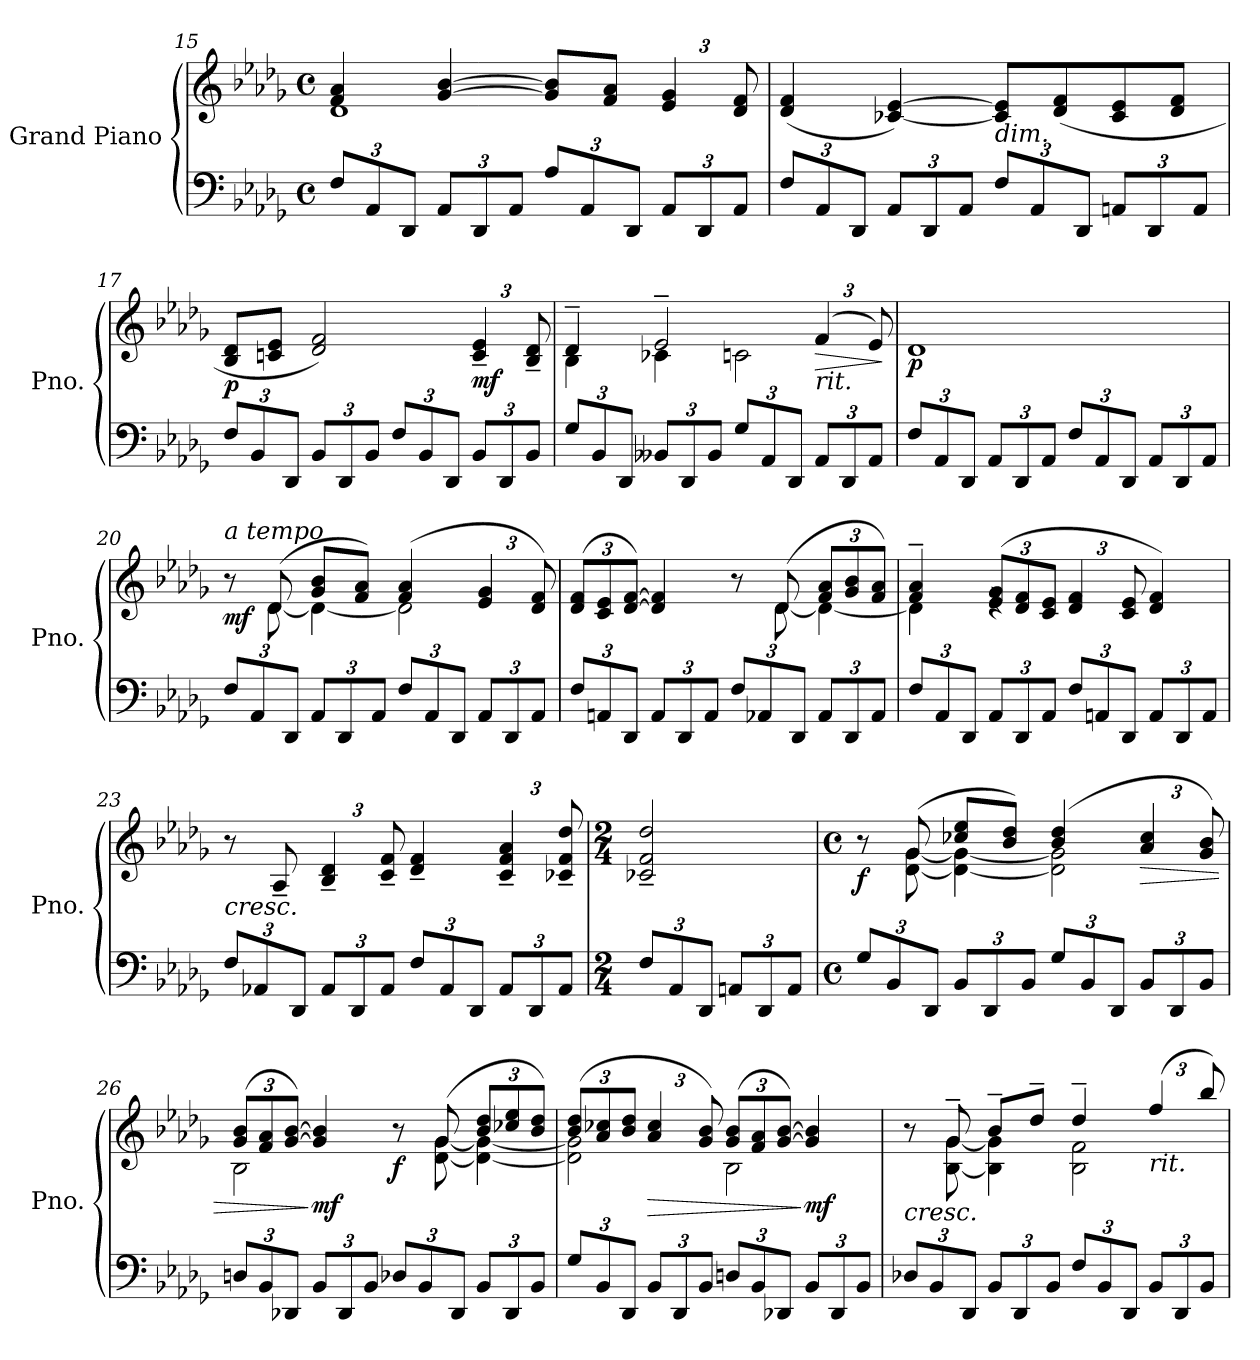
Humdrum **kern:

**kern	**kern	**dynam
*part1	*part1	*part1
*staff2	*staff1	*staff1/2
*I"Grand Piano	*	*
*I'Pno.	*	*
!!LO:LB:g=z
*clefF4	*clefG2	*
*k[b-e-a-d-g-]	*k[b-e-a-d-g-]	*
*M4/4	*M4/4	*
*met(c)	*met(c)	*
*Xbrackettup	*	*
=15	=15	=15
*	*^	*
12F/L	4f/ 4a-/	1d-	.
12AA-/	.	.	.
12DD-/J	.	.	.
12AA-/L	[4g-/ [4b-/	.	.
12DD-/	.	.	.
12AA-/J	.	.	.
12A-/L	8g-/] 8b-/]L	.	.
12AA-/	.	.	.
.	8f/ 8a-/J	.	.
12DD-/J	.	.	.
*	*Xbrackettup	*	*
12AA-/L	6e-/ 6g-/	.	.
12DD-/	.	.	.
12AA-/J	12d-/ 12f/	.	.
*	*v	*v	*
=16	=16	=16
12F/L	(>4d-/ 4f/	.
12AA-/	.	.
12DD-/J	.	.
12AA-/L	[4c-X/ [4e-/)	.
12DD-/	.	.
12AA-/J	.	.
!	!LO:TX:b:i:t=dim.	!
12F/L	8c-/] 8e-/]L	.
12AA-/	.	.
.	(>8d-/ 8f/	.
12DD-/J	.	.
12AAn/L	8c-/ 8e-/	.
12DD-/	.	.
.	8d-/ 8f/J	.
12AA/J	.	.
=17	=17	=17
!	!	!LO:DY:b
12F/L	8B-/ 8d-/L	p
12BB-/	.	.
.	8cn/ 8e-/J	.
12DD-/J	.	.
12BB-/L	2d-/ 2f/)	.
12DD-/	.	.
12BB-/J	.	.
12F/L	.	.
12BB-/	.	.
12DD-/J	.	.
!	!	!LO:DY:b
12BB-/L	6c/~ 6e-/~	mf
12DD-/	.	.
12BB-/J	12B-/~ 12d-/~	.
!!LO:LB:g=z
=18	=18	=18
*	*^	*
12G-/L	4d-~/	4B-\	.
12BB-/	.	.	.
12DD-/J	.	.	.
12BB--X/L	2e-~/	4c-X\	.
12DD-/	.	.	.
12BB--/J	.	.	.
12G-/L	.	2cn\	.
12AA-/	.	.	.
12DD-/J	.	.	.
*	*MM48	*	*
!	!LO:TX:b:i:t=rit.	!	!
!	!	!	!LO:HP:b
12AA-/L	(>6f/	.	>
12DD-/	.	.	.
12AA-/J	12e-/)	.	.
*	*v	*v	*
.	.	]
=19	=19	=19
*	*MM54	*
!	!	!LO:DY:b
12F/L	1d-	p
12AA-/	.	.
12DD-/J	.	.
12AA-/L	.	.
12DD-/	.	.
12AA-/J	.	.
12F/L	.	.
12AA-/	.	.
12DD-/J	.	.
12AA-/L	.	.
12DD-/	.	.
12AA-/J	.	.
=20	=20	=20
*	*MM54	*
*	*^	*
!	!LO:TX:a:i:t=a tempo	!	!
!	!	!	!LO:DY:b
12F/L	8r	8ryy	mf
12AA-/	.	.	.
.	(>8d-/	[8d-\	.
12DD-/J	.	.	.
12AA-/L	8g-/ 8b-/L	4d-\_	.
12DD-/	.	.	.
.	8f/ 8a-/J)	.	.
12AA-/J	.	.	.
12F/L	(>4f/ 4a-/	2d-\]	.
12AA-/	.	.	.
12DD-/J	.	.	.
12AA-/L	6e-/ 6g-/	.	.
12DD-/	.	.	.
12AA-/J	12d-/ 12f/)	.	.
!!LO:LB:g=z	!!
=21	=21	=21	=21
12F/L	(>12d-/ 12f/L	2re	.
12AAn/	12c/ 12e-/	.	.
12DD-/J	[12d-/ [12f/J)	.	.
12AA/L	4d-/] 4f/]	.	.
12DD-/	.	.	.
12AA/J	.	.	.
12F/L	8r	8ryy	.
12AA-X/	.	.	.
.	(>8d-/	[8d-\	.
12DD-/J	.	.	.
12AA-/L	12f/ 12a-/L	4d-\_	.
12DD-/	12g-/ 12b-/	.	.
12AA-/J	12f/ 12a-/J)	.	.
=22	=22	=22	=22
12F/L	4f/~ 4a-/~	4d-\]	.
12AA-/	.	.	.
12DD-/J	.	.	.
12AA-/L	(>12e-/ 12g-/L	4re	.
12DD-/	12d-/ 12f/	.	.
12AA-/J	12c/ 12e-/J	.	.
12F/L	6d-/ 6f/	2re	.
12AAn/	.	.	.
12DD-/J	12c/ 12e-/	.	.
12AA/L	4d-/ 4f/)	.	.
12DD-/	.	.	.
12AA/J	.	.	.
*	*v	*v	*
=23	=23	=23
!	!LO:TX:b:i:t=cresc.	!
12F/L	8r	.
12AA-X/	.	.
.	8A-~/	.
12DD-/J	.	.
12AA-/L	6B-/~ 6d-/~	.
12DD-/	.	.
12AA-/J	12c/~ 12f/~	.
12F/L	4d-/~ 4f/~	.
12AA-/	.	.
12DD-/J	.	.
12AA-/L	6c/~ 6f/~ 6a-/~	.
12DD-/	.	.
12AA-/J	12c-X/~ 12f/~ 12dd-/~	.
!!LO:PB:g=z
=24	=24	=24
*M2/4	*M2/4	*
12F/L	2c-X/~ 2f/~ 2dd-/~	.
12AA-/	.	.
12DD-/J	.	.
12AAn/L	.	.
12DD-/	.	.
12AA/J	.	.
=25	=25	=25
*M4/4	*M4/4	*
*met(c)	*met(c)	*
*	*^	*
!	!	!	!LO:DY:b
12G-/L	8r	8ryy	f
12BB-/	.	.	.
.	(>8g-/	[8d-\ [8g-\	.
12DD-/J	.	.	.
12BB-/L	8cc-X/ 8ee-/L	4d-\_ 4g-\_	.
12DD-/	.	.	.
.	8b-/ 8dd-/J)	.	.
12BB-/J	.	.	.
12G-/L	(>4b-/ 4dd-/	2d-\] 2g-\]	.
12BB-/	.	.	.
12DD-/J	.	.	.
!	!	!	!LO:HP:b
12BB-/L	6a-/ 6cc-/	.	>
12DD-/	.	.	.
12BB-/J	12g-/ 12b-/)	.	.
=26	=26	=26	=26
12Dn/L	(>12g-/ 12b-/L	2B-\	.
12BB-/	12f/ 12a-/	.	.
12DD-X/J	[12g-/ [12b-/J)	.	.
!	!	!	!LO:DY:n=1:b
12BB-/L	4g-/] 4b-/]	.	] mf
12DD-/	.	.	.
12BB-/J	.	.	.
!	!	!	!LO:DY:n=2:b
12D-X/L	8r	8ryy	f
12BB-/	.	.	.
.	(>8g-/	[8d-\ [8g-\	.
12DD-/J	.	.	.
12BB-/L	12b-/ 12dd-/L	4d-\_ 4g-\_	.
12DD-/	12cc-X/ 12ee-/	.	.
12BB-/J	12b-/ 12dd-/J)	.	.
!!LO:LB:g=z	!!
=27	=27	=27	=27
12G-/L	(>12b-/ 12dd-/L	2d-\] 2g-\]	.
12BB-/	12a-/ 12cc-X/	.	.
12DD-/J	12b-/ 12dd-/J	.	.
!	!	!	!LO:HP:b
12BB-/L	6a-/ 6cc-/	.	>
12DD-/	.	.	.
12BB-/J	12g-/ 12b-/)	.	.
12Dn/L	(>12g-/ 12b-/L	2B-\	.
12BB-/	12f/ 12a-/	.	.
12DD-X/J	[12g-/ [12b-/J)	.	.
!	!	!	!LO:DY:n=1:b
12BB-/L	4g-/] 4b-/]	.	] mf
12DD-/	.	.	.
12BB-/J	.	.	.
=28	=28	=28	=28
!	!LO:TX:b:i:t=cresc.	!	!
12D-X/L	8r	8ryy	.
12BB-/	.	.	.
.	8g-~/	[8B-\ [8g-\	.
12DD-/J	.	.	.
12BB-/L	8b-~/L	4B-\] 4g-\]	.
12DD-/	.	.	.
.	8dd-~/J	.	.
12BB-/J	.	.	.
12F/L	4dd-~/	2B-\ 2f\	.
12BB-/	.	.	.
12DD-/J	.	.	.
*	*MM48	*	*
!	!LO:TX:b:i:t=rit.	!	!
12BB-/L	(>6ff/	.	.
12DD-/	.	.	.
12BB-/J	12bb-/)	.	.
*	*v	*v	*
=	=	=
*-	*-	*-
